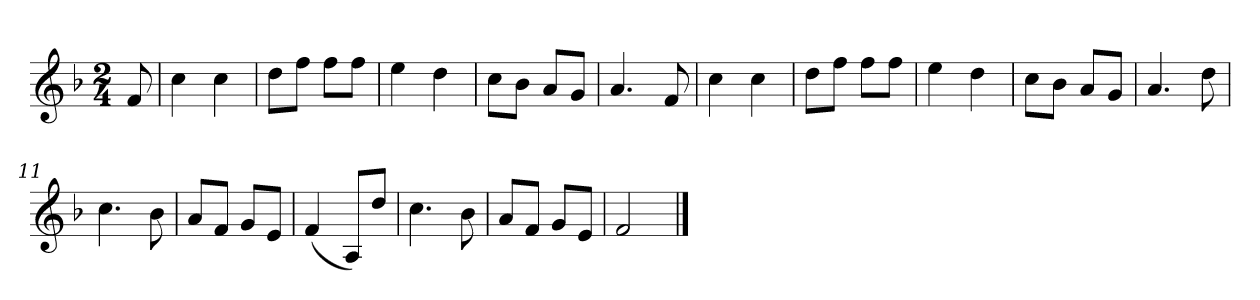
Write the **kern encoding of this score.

**kern
*part1
*staff1
*k[b-]
*M2/4
*MM120
=
8f
=1
4cc
4cc
=2
8ddL
8ffJ
8ffL
8ffJ
=3
4ee
4dd
=4
8ccL
8b-J
8aL
8gJ
=5
4.a
8f
=6
4cc
4cc
=7
8ddL
8ffJ
8ffL
8ffJ
=8
4ee
4dd
=9
8ccL
8b-J
8aL
8gJ
=10
4.a
8dd
=11
4.cc
8b-
=12
8aL
8fJ
8gL
8eJ
=13
(4f
8AL)
8ddJ
=14
4.cc
8b-
=15
8aL
8fJ
8gL
8eJ
=16
2f
==
*-
